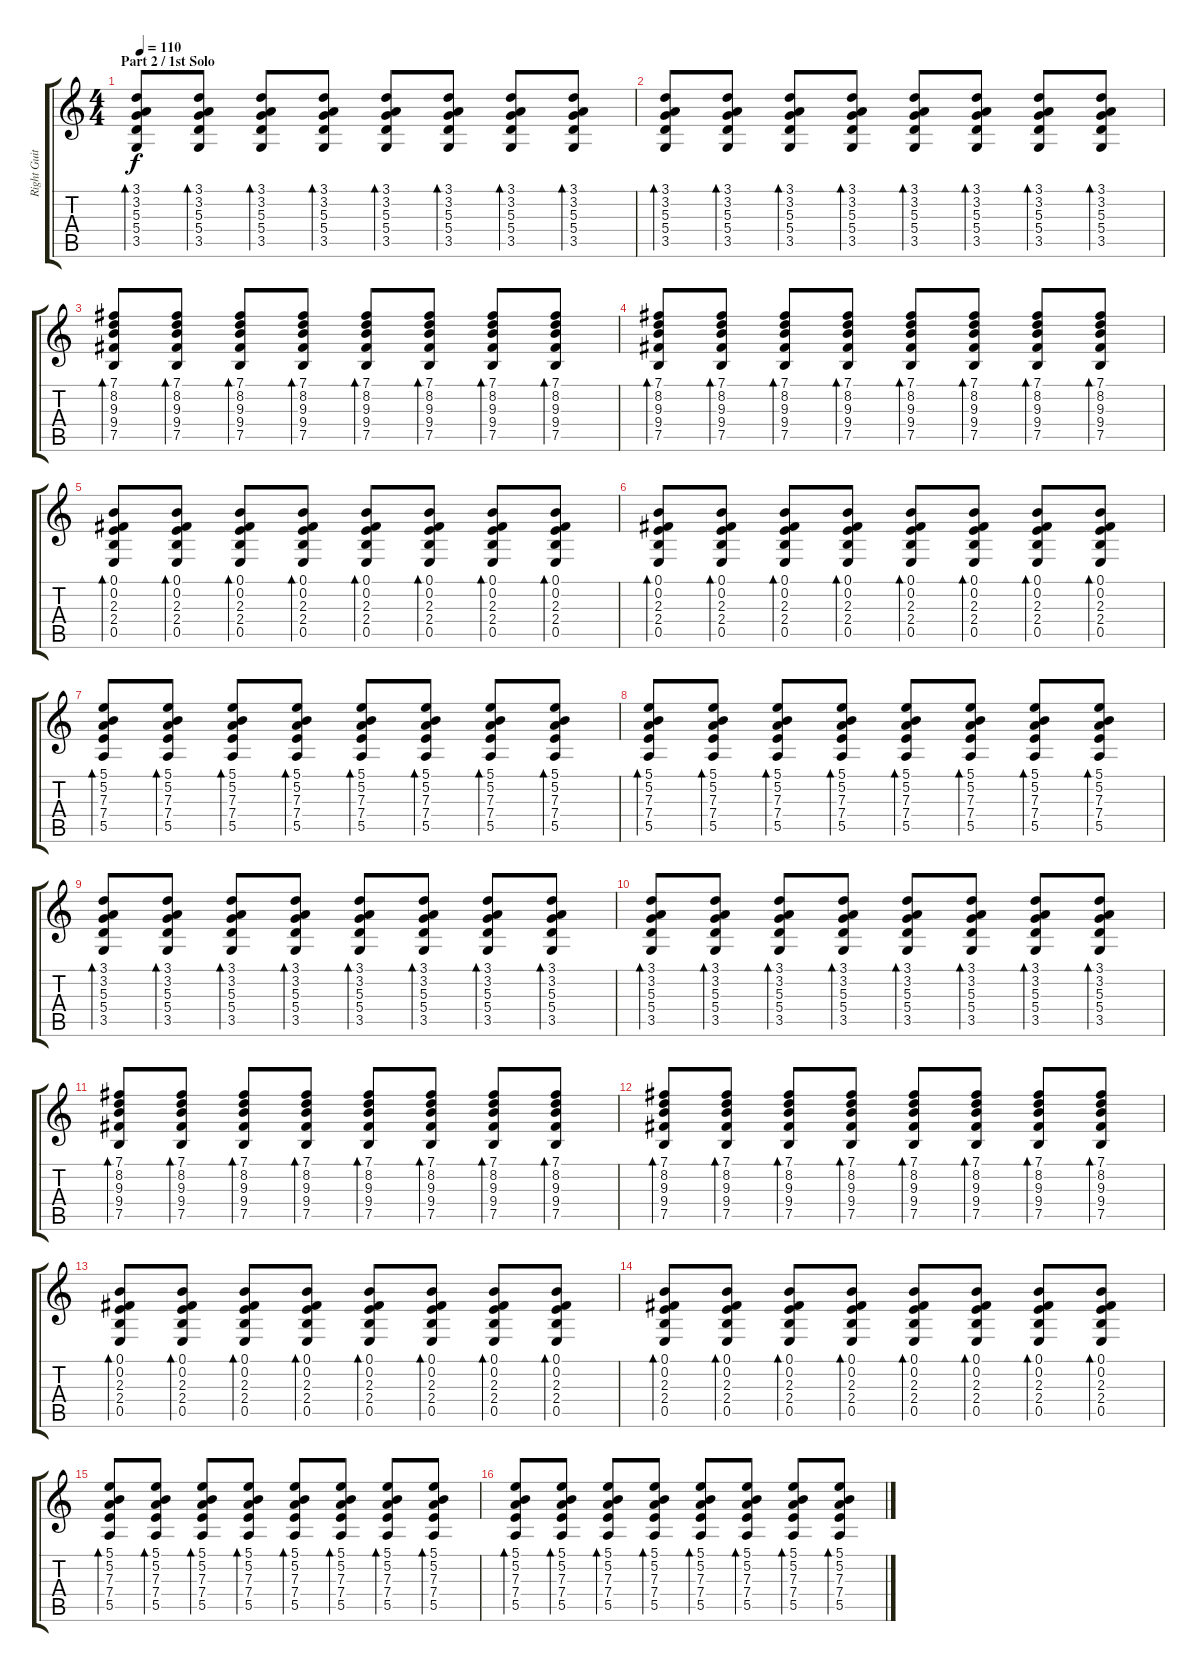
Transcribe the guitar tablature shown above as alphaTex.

\track ("Right Guitar" "Right Guit") {instrument distortionguitar}
\staff {score tabs}
\tuning (B3 Gb3 D3 A2 E2 B1) {hide}
\ts (4 4)
\section ("" "Part 2 / 1st Solo")
\tempo 110
\clef g2
\ks c
(3.1 3.2 5.3 5.4 3.5).8{bd 60 dy f instrument electricguitarclean} (3.1 3.2 5.3 5.4 3.5).8{bd 60} (3.1 3.2 5.3 5.4 3.5).8{bd 60} (3.1 3.2 5.3 5.4 3.5).8{bd 60} (3.1 3.2 5.3 5.4 3.5).8{bd 60} (3.1 3.2 5.3 5.4 3.5).8{bd 60} (3.1 3.2 5.3 5.4 3.5).8{bd 60} (3.1 3.2 5.3 5.4 3.5).8{bd 60} |
(3.1 3.2 5.3 5.4 3.5).8{bd 60} (3.1 3.2 5.3 5.4 3.5).8{bd 60} (3.1 3.2 5.3 5.4 3.5).8{bd 60} (3.1 3.2 5.3 5.4 3.5).8{bd 60} (3.1 3.2 5.3 5.4 3.5).8{bd 60} (3.1 3.2 5.3 5.4 3.5).8{bd 60} (3.1 3.2 5.3 5.4 3.5).8{bd 60} (3.1 3.2 5.3 5.4 3.5).8{bd 60} |
(7.1 8.2 9.3 9.4 7.5).8{bd 60} (7.1 8.2 9.3 9.4 7.5).8{bd 60} (7.1 8.2 9.3 9.4 7.5).8{bd 60} (7.1 8.2 9.3 9.4 7.5).8{bd 60} (7.1 8.2 9.3 9.4 7.5).8{bd 60} (7.1 8.2 9.3 9.4 7.5).8{bd 60} (7.1 8.2 9.3 9.4 7.5).8{bd 60} (7.1 8.2 9.3 9.4 7.5).8{bd 60} |
(7.1 8.2 9.3 9.4 7.5).8{bd 60} (7.1 8.2 9.3 9.4 7.5).8{bd 60} (7.1 8.2 9.3 9.4 7.5).8{bd 60} (7.1 8.2 9.3 9.4 7.5).8{bd 60} (7.1 8.2 9.3 9.4 7.5).8{bd 60} (7.1 8.2 9.3 9.4 7.5).8{bd 60} (7.1 8.2 9.3 9.4 7.5).8{bd 60} (7.1 8.2 9.3 9.4 7.5).8{bd 60} |
(0.1 0.2 2.3 2.4 0.5).8{bd 60} (0.1 0.2 2.3 2.4 0.5).8{bd 60} (0.1 0.2 2.3 2.4 0.5).8{bd 60} (0.1 0.2 2.3 2.4 0.5).8{bd 60} (0.1 0.2 2.3 2.4 0.5).8{bd 60} (0.1 0.2 2.3 2.4 0.5).8{bd 60} (0.1 0.2 2.3 2.4 0.5).8{bd 60} (0.1 0.2 2.3 2.4 0.5).8{bd 60} |
(0.1 0.2 2.3 2.4 0.5).8{bd 60} (0.1 0.2 2.3 2.4 0.5).8{bd 60} (0.1 0.2 2.3 2.4 0.5).8{bd 60} (0.1 0.2 2.3 2.4 0.5).8{bd 60} (0.1 0.2 2.3 2.4 0.5).8{bd 60} (0.1 0.2 2.3 2.4 0.5).8{bd 60} (0.1 0.2 2.3 2.4 0.5).8{bd 60} (0.1 0.2 2.3 2.4 0.5).8{bd 60} |
(5.1 5.2 7.3 7.4 5.5).8{bd 60} (5.1 5.2 7.3 7.4 5.5).8{bd 60} (5.1 5.2 7.3 7.4 5.5).8{bd 60} (5.1 5.2 7.3 7.4 5.5).8{bd 60} (5.1 5.2 7.3 7.4 5.5).8{bd 60} (5.1 5.2 7.3 7.4 5.5).8{bd 60} (5.1 5.2 7.3 7.4 5.5).8{bd 60} (5.1 5.2 7.3 7.4 5.5).8{bd 60} |
(5.1 5.2 7.3 7.4 5.5).8{bd 60} (5.1 5.2 7.3 7.4 5.5).8{bd 60} (5.1 5.2 7.3 7.4 5.5).8{bd 60} (5.1 5.2 7.3 7.4 5.5).8{bd 60} (5.1 5.2 7.3 7.4 5.5).8{bd 60} (5.1 5.2 7.3 7.4 5.5).8{bd 60} (5.1 5.2 7.3 7.4 5.5).8{bd 60} (5.1 5.2 7.3 7.4 5.5).8{bd 60} |
(3.1 3.2 5.3 5.4 3.5).8{bd 60} (3.1 3.2 5.3 5.4 3.5).8{bd 60} (3.1 3.2 5.3 5.4 3.5).8{bd 60} (3.1 3.2 5.3 5.4 3.5).8{bd 60} (3.1 3.2 5.3 5.4 3.5).8{bd 60} (3.1 3.2 5.3 5.4 3.5).8{bd 60} (3.1 3.2 5.3 5.4 3.5).8{bd 60} (3.1 3.2 5.3 5.4 3.5).8{bd 60} |
(3.1 3.2 5.3 5.4 3.5).8{bd 60} (3.1 3.2 5.3 5.4 3.5).8{bd 60} (3.1 3.2 5.3 5.4 3.5).8{bd 60} (3.1 3.2 5.3 5.4 3.5).8{bd 60} (3.1 3.2 5.3 5.4 3.5).8{bd 60} (3.1 3.2 5.3 5.4 3.5).8{bd 60} (3.1 3.2 5.3 5.4 3.5).8{bd 60} (3.1 3.2 5.3 5.4 3.5).8{bd 60} |
(7.1 8.2 9.3 9.4 7.5).8{bd 60} (7.1 8.2 9.3 9.4 7.5).8{bd 60} (7.1 8.2 9.3 9.4 7.5).8{bd 60} (7.1 8.2 9.3 9.4 7.5).8{bd 60} (7.1 8.2 9.3 9.4 7.5).8{bd 60} (7.1 8.2 9.3 9.4 7.5).8{bd 60} (7.1 8.2 9.3 9.4 7.5).8{bd 60} (7.1 8.2 9.3 9.4 7.5).8{bd 60} |
(7.1 8.2 9.3 9.4 7.5).8{bd 60} (7.1 8.2 9.3 9.4 7.5).8{bd 60} (7.1 8.2 9.3 9.4 7.5).8{bd 60} (7.1 8.2 9.3 9.4 7.5).8{bd 60} (7.1 8.2 9.3 9.4 7.5).8{bd 60} (7.1 8.2 9.3 9.4 7.5).8{bd 60} (7.1 8.2 9.3 9.4 7.5).8{bd 60} (7.1 8.2 9.3 9.4 7.5).8{bd 60} |
(0.1 0.2 2.3 2.4 0.5).8{bd 60} (0.1 0.2 2.3 2.4 0.5).8{bd 60} (0.1 0.2 2.3 2.4 0.5).8{bd 60} (0.1 0.2 2.3 2.4 0.5).8{bd 60} (0.1 0.2 2.3 2.4 0.5).8{bd 60} (0.1 0.2 2.3 2.4 0.5).8{bd 60} (0.1 0.2 2.3 2.4 0.5).8{bd 60} (0.1 0.2 2.3 2.4 0.5).8{bd 60} |
(0.1 0.2 2.3 2.4 0.5).8{bd 60} (0.1 0.2 2.3 2.4 0.5).8{bd 60} (0.1 0.2 2.3 2.4 0.5).8{bd 60} (0.1 0.2 2.3 2.4 0.5).8{bd 60} (0.1 0.2 2.3 2.4 0.5).8{bd 60} (0.1 0.2 2.3 2.4 0.5).8{bd 60} (0.1 0.2 2.3 2.4 0.5).8{bd 60} (0.1 0.2 2.3 2.4 0.5).8{bd 60} |
(5.1 5.2 7.3 7.4 5.5).8{bd 60} (5.1 5.2 7.3 7.4 5.5).8{bd 60} (5.1 5.2 7.3 7.4 5.5).8{bd 60} (5.1 5.2 7.3 7.4 5.5).8{bd 60} (5.1 5.2 7.3 7.4 5.5).8{bd 60} (5.1 5.2 7.3 7.4 5.5).8{bd 60} (5.1 5.2 7.3 7.4 5.5).8{bd 60} (5.1 5.2 7.3 7.4 5.5).8{bd 60} |
(5.1 5.2 7.3 7.4 5.5).8{bd 60} (5.1 5.2 7.3 7.4 5.5).8{bd 60} (5.1 5.2 7.3 7.4 5.5).8{bd 60} (5.1 5.2 7.3 7.4 5.5).8{bd 60} (5.1 5.2 7.3 7.4 5.5).8{bd 60} (5.1 5.2 7.3 7.4 5.5).8{bd 60} (5.1 5.2 7.3 7.4 5.5).8{bd 60} (5.1 5.2 7.3 7.4 5.5).8{bd 60}
